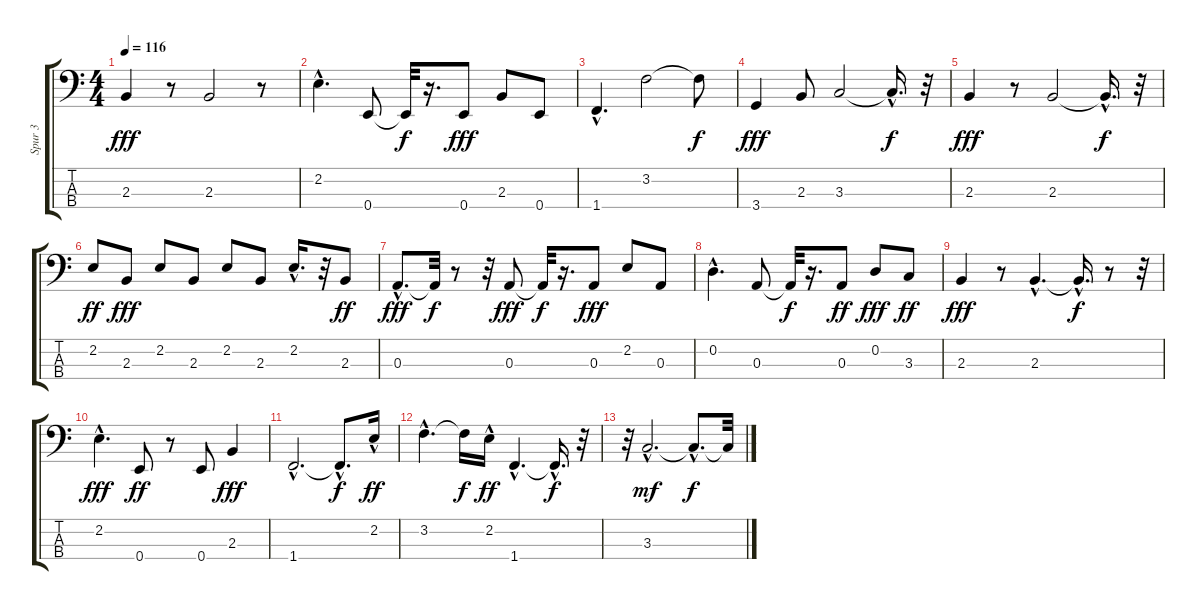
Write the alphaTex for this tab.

\track ("Spur 3" "Spur 3") {instrument electricbassfinger}
\staff {score tabs}
\tuning (G2 D2 A1 E1) {hide}
\ts (4 4)
\tempo 116
\clef f4
\ks c
2.3.4{dy fff} r.8 2.3.2 r.8 |
2.2{hac}.4{d} 0.4.8 0.4{t}.32{dy f} r.16{d} 0.4.8{dy fff} 2.3.8 0.4.8 |
1.4{hac}.4{d} 3.2.2 3.2{t}.8{dy f} |
3.4.4{dy fff} 2.3.8 3.3.2 3.3{hac t}.16{d dy f} r.32 |
2.3.4{dy fff} r.8 2.3.2 2.3{hac t}.16{d dy f} r.32 |
2.2.8{dy ff} 2.3.8{dy fff} 2.2.8 2.3.8 2.2.8 2.3.8 2.2{hac}.16{d} r.32 2.3.8{dy ff} |
0.3{hac}.8{d dy fff} 0.3{t}.32{dy f} r.8 r.32 0.3.8{dy fff} 0.3{t}.32{dy f} r.16{d} 0.3.8{dy fff} 2.2.8 0.3.8 |
0.2{hac}.4{d} 0.3.8 0.3{t}.32{dy f} r.16{d} 0.3.8{dy ff} 0.2.8{dy fff} 3.3.8{dy ff} |
2.3.4{dy fff} r.8 2.3{hac}.4{d} 2.3{hac t}.16{d dy f} r.8 r.32 |
2.2{hac}.4{d dy fff} 0.4.8{dy ff} r.8 0.4.8 2.3.4{dy fff} |
1.4{hac}.2{d} 1.4{hac t}.8{d dy f} 2.2{hac}.16{dy ff} |
3.2{hac}.4{d} 3.2{t}.16{dy f} 2.2{hac}.16{dy ff} 1.4{hac}.4{d} 1.4{hac t}.16{d dy f} r.32 |
r.32 3.3{hac}.2{d dy mf} 3.3{hac t}.8{d dy f} 3.3{t}.32
